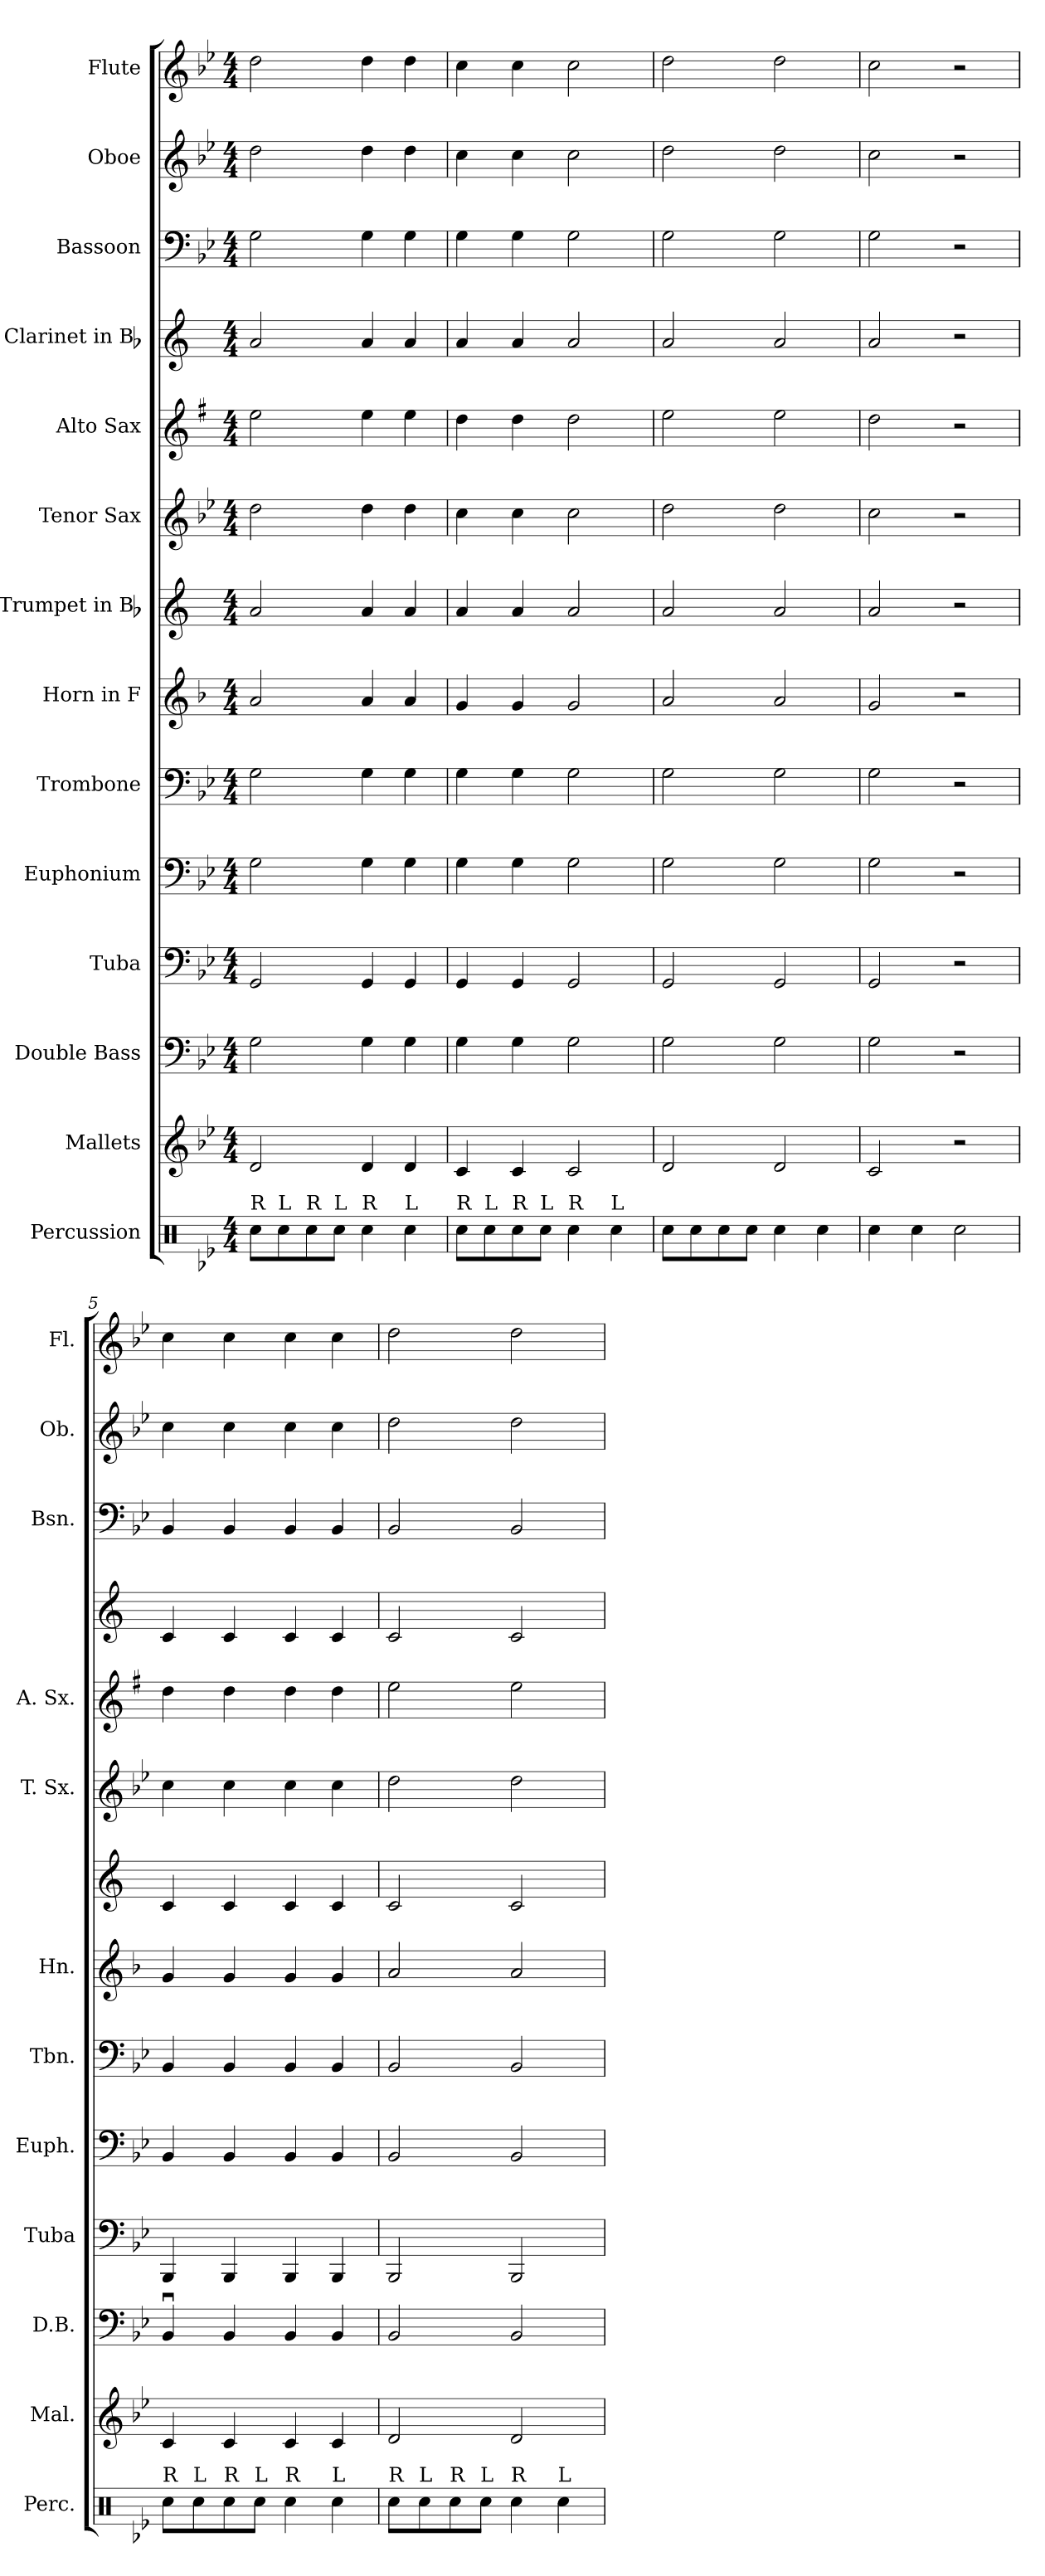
**kern	**kern	**kern	**kern	**kern	**kern	**kern	**kern	**kern	**kern	**kern	**kern	**kern	**kern
*part14	*part13	*part12	*part11	*part10	*part9	*part8	*part7	*part6	*part5	*part4	*part3	*part2	*part1
*staff14	*staff13	*staff12	*staff11	*staff10	*staff9	*staff8	*staff7	*staff6	*staff5	*staff4	*staff3	*staff2	*staff1
*I"Percussion	*I"Mallets	*I"Double Bass	*I"Tuba	*I"Euphonium	*I"Trombone	*I"Horn in F	*I"Trumpet in Bb	*I"Tenor Sax	*I"Alto Sax	*I"Clarinet in Bb	*I"Bassoon	*I"Oboe	*I"Flute
*I'Perc.	*I'Mal.	*I'D.B.	*I'Tuba	*I'Euph.	*I'Tbn.	*I'Hn.	*	*I'T. Sx.	*I'A. Sx.	*	*I'Bsn.	*I'Ob.	*I'Fl.
*clefX	*clefG2	*clefF4	*clefF4	*clefF4	*clefF4	*clefG2	*clefG2	*clefG2	*clefG2	*clefG2	*clefF4	*clefG2	*clefG2
*	*	*ITrd7c12	*	*	*	*ITrd4c7	*ITrd1c2	*ITrd8c14	*ITrd5c9	*ITrd1c2	*	*	*
*k[b-e-]	*k[b-e-]	*k[b-e-]	*k[b-e-]	*k[b-e-]	*k[b-e-]	*k[b-e-]	*k[b-e-]	*k[b-e-]	*k[b-e-]	*k[b-e-]	*k[b-e-]	*k[b-e-]	*k[b-e-]
*B-:	*B-:	*B-:	*B-:	*B-:	*B-:	*B-:	*B-:	*B-:	*B-:	*B-:	*B-:	*B-:	*B-:
*M4/4	*M4/4	*M4/4	*M4/4	*M4/4	*M4/4	*M4/4	*M4/4	*M4/4	*M4/4	*M4/4	*M4/4	*M4/4	*M4/4
=1	=1	=1	=1	=1	=1	=1	=1	=1	=1	=1	=1	=1	=1
!LO:TX:a:t=R	!	!	!	!	!	!	!	!	!	!	!	!	!
8Rcc\L	2d/	2GG\	2GG/	2G\	2G\	2d/	2g/	2d\	2g\	2g/	2G\	2dd\	2dd\
!LO:TX:a:t=L	!	!	!	!	!	!	!	!	!	!	!	!	!
8Rcc\	.	.	.	.	.	.	.	.	.	.	.	.	.
!LO:TX:a:t=R	!	!	!	!	!	!	!	!	!	!	!	!	!
8Rcc\	.	.	.	.	.	.	.	.	.	.	.	.	.
!LO:TX:a:t=L	!	!	!	!	!	!	!	!	!	!	!	!	!
8Rcc\J	.	.	.	.	.	.	.	.	.	.	.	.	.
!LO:TX:a:t=R	!	!	!	!	!	!	!	!	!	!	!	!	!
4Rcc\	4d/	4GG\	4GG/	4G\	4G\	4d/	4g/	4d\	4g\	4g/	4G\	4dd\	4dd\
!LO:TX:a:t=L	!	!	!	!	!	!	!	!	!	!	!	!	!
4Rcc\	4d/	4GG\	4GG/	4G\	4G\	4d/	4g/	4d\	4g\	4g/	4G\	4dd\	4dd\
=2	=2	=2	=2	=2	=2	=2	=2	=2	=2	=2	=2	=2	=2
!LO:TX:a:t=R	!	!	!	!	!	!	!	!	!	!	!	!	!
8Rcc\L	4c/	4GG\	4GG/	4G\	4G\	4c/	4g/	4c\	4f\	4g/	4G\	4cc\	4cc\
!LO:TX:a:t=L	!	!	!	!	!	!	!	!	!	!	!	!	!
8Rcc\	.	.	.	.	.	.	.	.	.	.	.	.	.
!LO:TX:a:t=R	!	!	!	!	!	!	!	!	!	!	!	!	!
8Rcc\	4c/	4GG\	4GG/	4G\	4G\	4c/	4g/	4c\	4f\	4g/	4G\	4cc\	4cc\
!LO:TX:a:t=L	!	!	!	!	!	!	!	!	!	!	!	!	!
8Rcc\J	.	.	.	.	.	.	.	.	.	.	.	.	.
!LO:TX:a:t=R	!	!	!	!	!	!	!	!	!	!	!	!	!
4Rcc\	2c/	2GG\	2GG/	2G\	2G\	2c/	2g/	2c\	2f\	2g/	2G\	2cc\	2cc\
!LO:TX:a:t=L	!	!	!	!	!	!	!	!	!	!	!	!	!
4Rcc\	.	.	.	.	.	.	.	.	.	.	.	.	.
=3	=3	=3	=3	=3	=3	=3	=3	=3	=3	=3	=3	=3	=3
8Rcc\L	2d/	2GG\	2GG/	2G\	2G\	2d/	2g/	2d\	2g\	2g/	2G\	2dd\	2dd\
8Rcc\	.	.	.	.	.	.	.	.	.	.	.	.	.
8Rcc\	.	.	.	.	.	.	.	.	.	.	.	.	.
8Rcc\J	.	.	.	.	.	.	.	.	.	.	.	.	.
4Rcc\	2d/	2GG\	2GG/	2G\	2G\	2d/	2g/	2d\	2g\	2g/	2G\	2dd\	2dd\
4Rcc\	.	.	.	.	.	.	.	.	.	.	.	.	.
=4	=4	=4	=4	=4	=4	=4	=4	=4	=4	=4	=4	=4	=4
4Rcc\	2c/	2GG\	2GG/	2G\	2G\	2c/	2g/	2c\	2f\	2g/	2G\	2cc\	2cc\
4Rcc\	.	.	.	.	.	.	.	.	.	.	.	.	.
2Rcc\	2r	2r	2r	2r	2r	2r	2r	2r	2r	2r	2r	2r	2r
=5	=5	=5	=5	=5	=5	=5	=5	=5	=5	=5	=5	=5	=5
!LO:TX:a:t=R	!	!	!	!	!	!	!	!	!	!	!	!	!
8Rcc\L	4c/	4BBB-u>/	4BBB-/	4BB-/	4BB-/	4c/	4B-/	4c\	4f\	4B-/	4BB-/	4cc\	4cc\
!LO:TX:a:t=L	!	!	!	!	!	!	!	!	!	!	!	!	!
8Rcc\	.	.	.	.	.	.	.	.	.	.	.	.	.
!LO:TX:a:t=R	!	!	!	!	!	!	!	!	!	!	!	!	!
8Rcc\	4c/	4BBB-/	4BBB-/	4BB-/	4BB-/	4c/	4B-/	4c\	4f\	4B-/	4BB-/	4cc\	4cc\
!LO:TX:a:t=L	!	!	!	!	!	!	!	!	!	!	!	!	!
8Rcc\J	.	.	.	.	.	.	.	.	.	.	.	.	.
!LO:TX:a:t=R	!	!	!	!	!	!	!	!	!	!	!	!	!
4Rcc\	4c/	4BBB-/	4BBB-/	4BB-/	4BB-/	4c/	4B-/	4c\	4f\	4B-/	4BB-/	4cc\	4cc\
!LO:TX:a:t=L	!	!	!	!	!	!	!	!	!	!	!	!	!
4Rcc\	4c/	4BBB-/	4BBB-/	4BB-/	4BB-/	4c/	4B-/	4c\	4f\	4B-/	4BB-/	4cc\	4cc\
=6	=6	=6	=6	=6	=6	=6	=6	=6	=6	=6	=6	=6	=6
!LO:TX:a:t=R	!	!	!	!	!	!	!	!	!	!	!	!	!
8Rcc\L	2d/	2BBB-/	2BBB-/	2BB-/	2BB-/	2d/	2B-/	2d\	2g\	2B-/	2BB-/	2dd\	2dd\
!LO:TX:a:t=L	!	!	!	!	!	!	!	!	!	!	!	!	!
8Rcc\	.	.	.	.	.	.	.	.	.	.	.	.	.
!LO:TX:a:t=R	!	!	!	!	!	!	!	!	!	!	!	!	!
8Rcc\	.	.	.	.	.	.	.	.	.	.	.	.	.
!LO:TX:a:t=L	!	!	!	!	!	!	!	!	!	!	!	!	!
8Rcc\J	.	.	.	.	.	.	.	.	.	.	.	.	.
!LO:TX:a:t=R	!	!	!	!	!	!	!	!	!	!	!	!	!
4Rcc\	2d/	2BBB-/	2BBB-/	2BB-/	2BB-/	2d/	2B-/	2d\	2g\	2B-/	2BB-/	2dd\	2dd\
!LO:TX:a:t=L	!	!	!	!	!	!	!	!	!	!	!	!	!
4Rcc\	.	.	.	.	.	.	.	.	.	.	.	.	.
=	=	=	=	=	=	=	=	=	=	=	=	=	=
*-	*-	*-	*-	*-	*-	*-	*-	*-	*-	*-	*-	*-	*-
